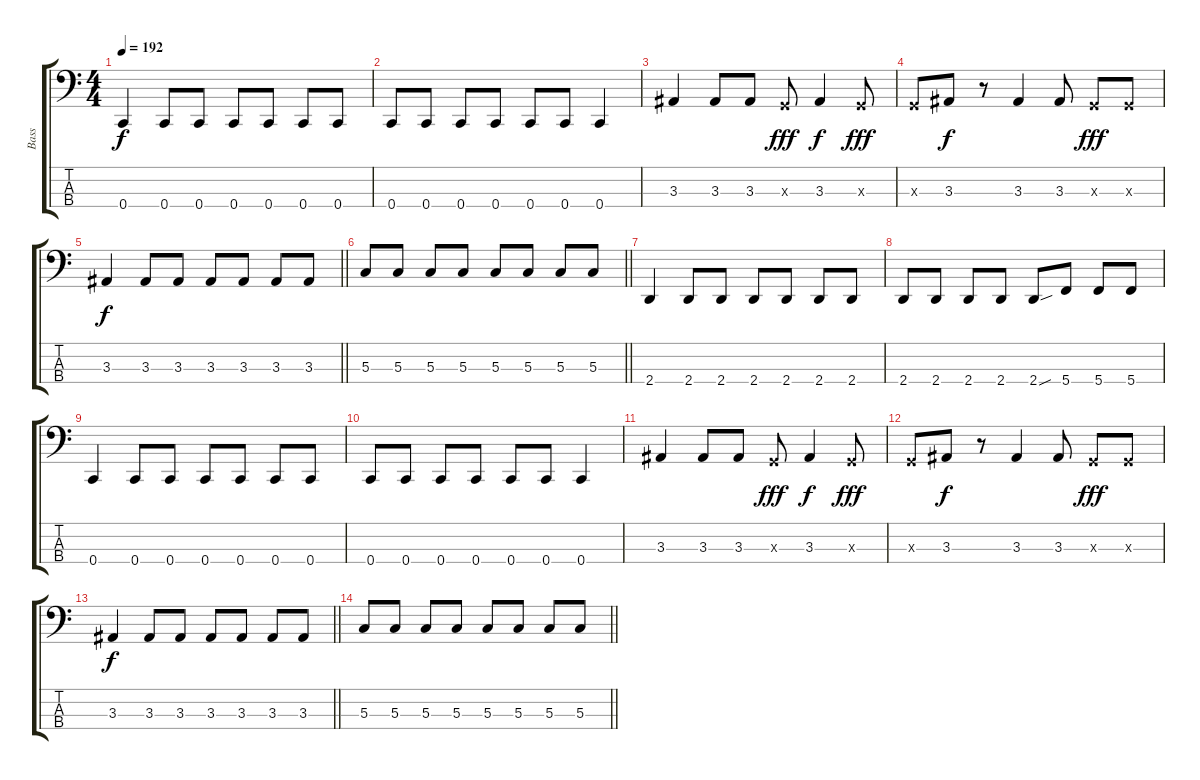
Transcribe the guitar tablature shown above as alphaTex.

\track ("Bass" "Bass") {instrument electricbasspick}
\staff {score tabs}
\tuning (F2 C2 G1 C1) {hide}
\ts (4 4)
\tempo 192
\clef f4
\ks c
0.4.4{dy f} 0.4.8 0.4.8 0.4.8 0.4.8 0.4.8 0.4.8 |
0.4.8 0.4.8 0.4.8 0.4.8 0.4.8 0.4.8 0.4.4 |
3.3.4 3.3.8 3.3.8 0.3{x}.8{dy fff} 3.3.4{dy f} 0.3{x}.8{dy fff} |
0.3{x}.8 3.3.8{dy f} r.8 3.3.4 3.3.8 0.3{x}.8{dy fff} 0.3{x}.8 |
\barLineRight lightlight
3.3.4{dy f} 3.3.8 3.3.8 3.3.8 3.3.8 3.3.8 3.3.8 |
\barLineRight lightlight
5.3.8 5.3.8 5.3.8 5.3.8 5.3.8 5.3.8 5.3.8 5.3.8 |
2.4.4 2.4.8 2.4.8 2.4.8 2.4.8 2.4.8 2.4.8 |
2.4.8 2.4.8 2.4.8 2.4.8 2.4{sou}.8 5.4.8 5.4.8 5.4.8 |
0.4.4 0.4.8 0.4.8 0.4.8 0.4.8 0.4.8 0.4.8 |
0.4.8 0.4.8 0.4.8 0.4.8 0.4.8 0.4.8 0.4.4 |
3.3.4 3.3.8 3.3.8 0.3{x}.8{dy fff} 3.3.4{dy f} 0.3{x}.8{dy fff} |
0.3{x}.8 3.3.8{dy f} r.8 3.3.4 3.3.8 0.3{x}.8{dy fff} 0.3{x}.8 |
\barLineRight lightlight
3.3.4{dy f} 3.3.8 3.3.8 3.3.8 3.3.8 3.3.8 3.3.8 |
\barLineRight lightlight
5.3.8 5.3.8 5.3.8 5.3.8 5.3.8 5.3.8 5.3.8 5.3.8
